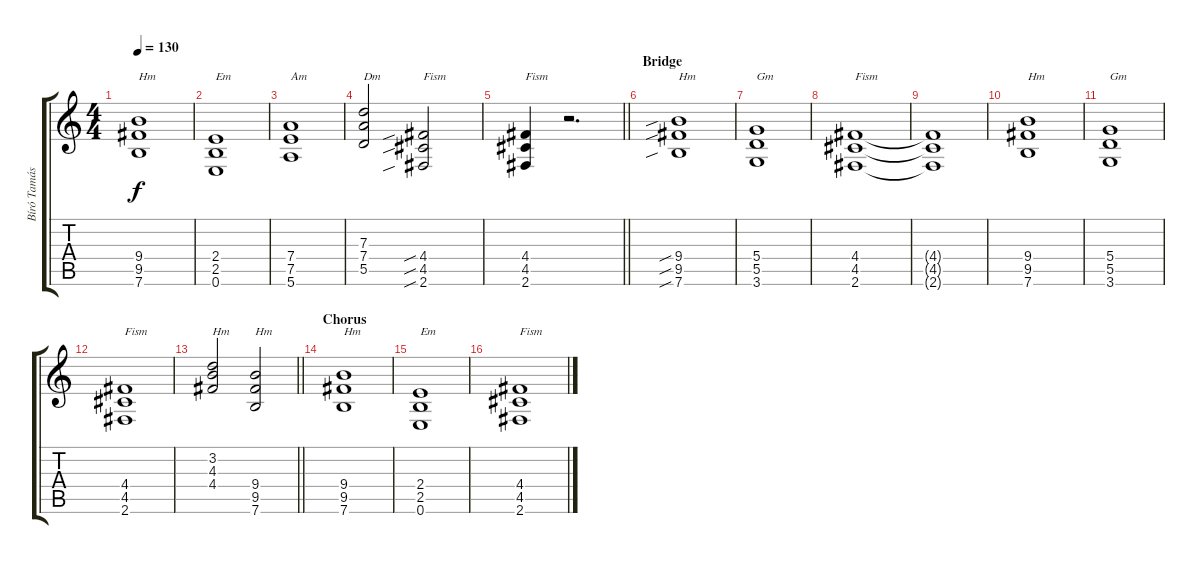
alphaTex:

\track ("Bíró Tamás-Lead1" "Bíró Tamás") {instrument distortionguitar}
\staff {score tabs}
\tuning (E4 B3 G3 D3 A2 E2) {hide}
\ts (4 4)
\tempo 130
\clef g2
\ks c
(9.4 9.5 7.6).1{txt "Hm" dy f} |
(2.4 2.5 0.6).1{txt "Em"} |
(7.4 7.5 5.6).1{txt "Am"} |
(7.3 7.4 5.5).2{txt "Dm"} (4.4{sib} 4.5{sib} 2.6{sib}).2{txt "Fism"} |
\barLineRight lightlight
(4.4 4.5 2.6).4{txt "Fism"} r.2{d} |
\section ("" "Bridge")
(9.4{sib} 9.5{sib} 7.6{sib}).1{txt "Hm"} |
(5.4 5.5 3.6).1{txt "Gm"} |
(4.4 4.5 2.6).1{txt "Fism"} |
(4.4{t} 4.5{t} 2.6{t}).1 |
(9.4 9.5 7.6).1{txt "Hm"} |
(5.4 5.5 3.6).1{txt "Gm"} |
(4.4 4.5 2.6).1{txt "Fism"} |
\barLineRight lightlight
(3.2 4.3 4.4).2{txt "Hm"} (9.4 9.5 7.6).2{txt "Hm"} |
\section ("" "Chorus")
(9.4 9.5 7.6).1{txt "Hm"} |
(2.4 2.5 0.6).1{txt "Em"} |
(4.4 4.5 2.6).1{txt "Fism"}
